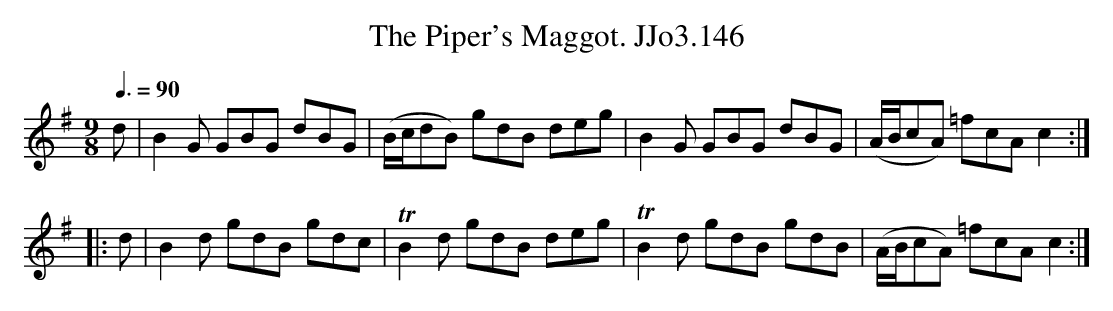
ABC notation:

X:1
T:Piper's Maggot. JJo3.146, The
M:9/8
L:1/8
Q:3/8=90
K:G
d | B2G GBG dBG | (B/c/dB) gdB deg | B2G GBG dBG | (A/B/cA) =fcA c2 :|
|: d |B2d gdB gdc | TB2d gdB deg | TB2d gdB gdB | (A/B/cA) =fcA c2 :|
